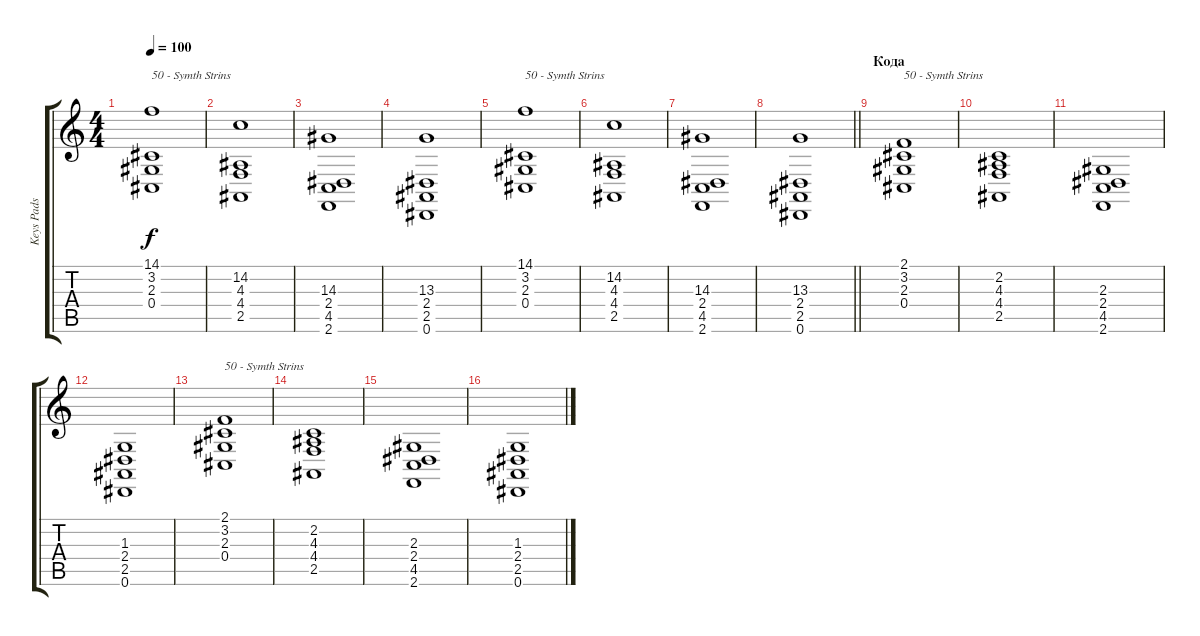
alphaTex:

\track ("Keys Pads" "Keys Pads") {instrument stringensemble1}
\staff {score tabs}
\tuning (Eb4 Bb3 Gb3 Db3 Ab2 Eb2) {hide}
\ts (4 4)
\tempo 100
\clef g2
\ks c
(14.1 3.2 2.3 0.4).1{txt "50 - Symth Strins" dy f} |
(14.2 4.3 4.4 2.5).1 |
(14.3 2.4 4.5 2.6).1 |
(13.3 2.4 2.5 0.6).1 |
(14.1 3.2 2.3 0.4).1{txt "50 - Symth Strins"} |
(14.2 4.3 4.4 2.5).1 |
(14.3 2.4 4.5 2.6).1 |
\barLineRight lightlight
(13.3 2.4 2.5 0.6).1 |
\section ("" "Кода")
(2.1 3.2 2.3 0.4).1{txt "50 - Symth Strins"} |
(2.2 4.3 4.4 2.5).1 |
(2.3 2.4 4.5 2.6).1 |
(1.3 2.4 2.5 0.6).1 |
(2.1 3.2 2.3 0.4).1{txt "50 - Symth Strins"} |
(2.2 4.3 4.4 2.5).1 |
(2.3 2.4 4.5 2.6).1 |
(1.3 2.4 2.5 0.6).1
